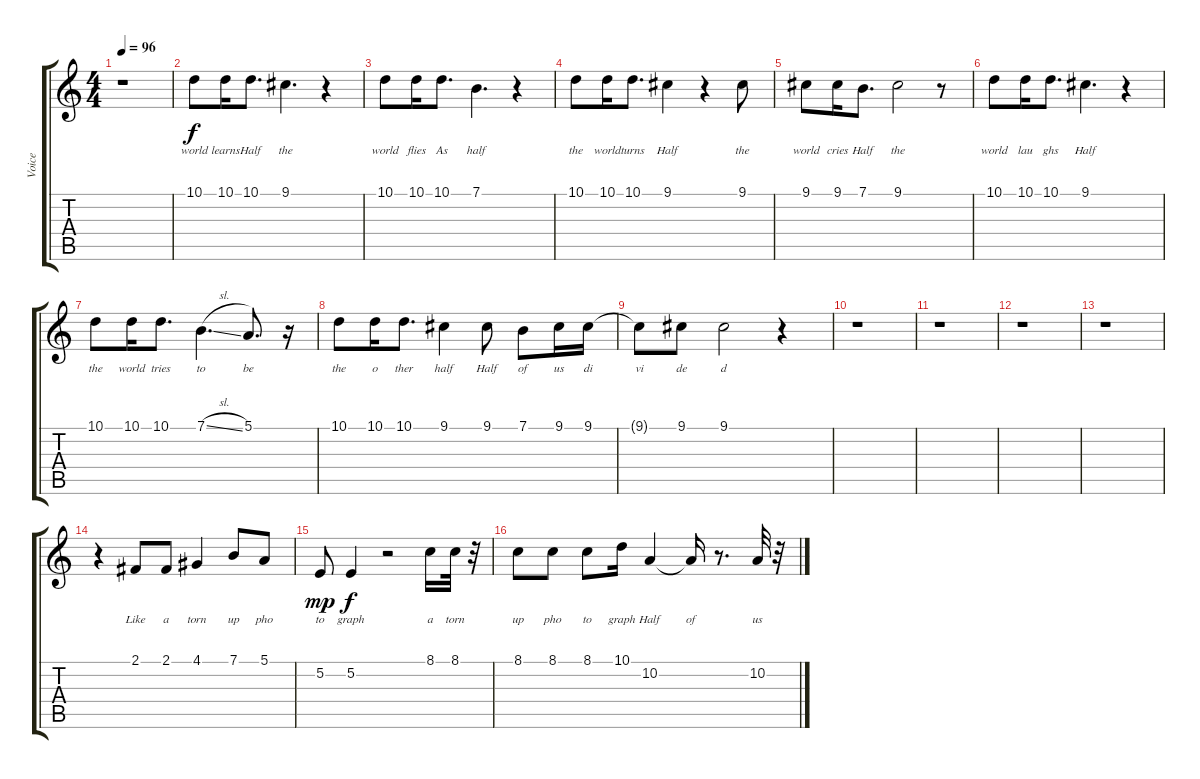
\track ("Voice" "Voice") {instrument lead3calliope}
\staff {score tabs}
\tuning (E4 B3 G3 D3 A2 E2) {hide}
\ts (4 4)
\tempo 96
\clef g2
\ks c
r.1{dy f} |
10.1.8{lyrics (0 "world") lyrics (1 "") lyrics (2 "") lyrics (3 "") lyrics (4 "")} 10.1.16{lyrics (0 "learns") lyrics (1 "") lyrics (2 "") lyrics (3 "") lyrics (4 "")} 10.1.8{d lyrics (0 "Half") lyrics (1 "") lyrics (2 "") lyrics (3 "") lyrics (4 "")} 9.1.4{d lyrics (0 "the") lyrics (1 "") lyrics (2 "") lyrics (3 "") lyrics (4 "")} r.4 |
10.1.8{lyrics (0 "world") lyrics (1 "") lyrics (2 "") lyrics (3 "") lyrics (4 "")} 10.1.16{lyrics (0 "flies") lyrics (1 "") lyrics (2 "") lyrics (3 "") lyrics (4 "")} 10.1.8{d lyrics (0 "As") lyrics (1 "") lyrics (2 "") lyrics (3 "") lyrics (4 "")} 7.1.4{d lyrics (0 "half") lyrics (1 "") lyrics (2 "") lyrics (3 "") lyrics (4 "")} r.4 |
10.1.8{lyrics (0 "the") lyrics (1 "") lyrics (2 "") lyrics (3 "") lyrics (4 "")} 10.1.16{lyrics (0 "world") lyrics (1 "") lyrics (2 "") lyrics (3 "") lyrics (4 "")} 10.1.8{d lyrics (0 "turns") lyrics (1 "") lyrics (2 "") lyrics (3 "") lyrics (4 "")} 9.1.4{lyrics (0 "Half") lyrics (1 "") lyrics (2 "") lyrics (3 "") lyrics (4 "")} r.4 9.1.8{lyrics (0 "the") lyrics (1 "") lyrics (2 "") lyrics (3 "") lyrics (4 "")} |
9.1.8{lyrics (0 "world") lyrics (1 "") lyrics (2 "") lyrics (3 "") lyrics (4 "")} 9.1.16{lyrics (0 "cries") lyrics (1 "") lyrics (2 "") lyrics (3 "") lyrics (4 "")} 7.1.8{d lyrics (0 "Half") lyrics (1 "") lyrics (2 "") lyrics (3 "") lyrics (4 "")} 9.1.2{lyrics (0 "the") lyrics (1 "") lyrics (2 "") lyrics (3 "") lyrics (4 "")} r.8 |
10.1.8{lyrics (0 "world") lyrics (1 "") lyrics (2 "") lyrics (3 "") lyrics (4 "")} 10.1.16{lyrics (0 "lau") lyrics (1 "") lyrics (2 "") lyrics (3 "") lyrics (4 "")} 10.1.8{d lyrics (0 "ghs") lyrics (1 "") lyrics (2 "") lyrics (3 "") lyrics (4 "")} 9.1.4{d lyrics (0 "Half") lyrics (1 "") lyrics (2 "") lyrics (3 "") lyrics (4 "")} r.4 |
10.1.8{lyrics (0 "the") lyrics (1 "") lyrics (2 "") lyrics (3 "") lyrics (4 "")} 10.1.16{lyrics (0 "world") lyrics (1 "") lyrics (2 "") lyrics (3 "") lyrics (4 "")} 10.1.8{d lyrics (0 "tries") lyrics (1 "") lyrics (2 "") lyrics (3 "") lyrics (4 "")} 7.1{sl}.4{d lyrics (0 "to") lyrics (1 "") lyrics (2 "") lyrics (3 "") lyrics (4 "")} 5.1.8{d lyrics (0 "be") lyrics (1 "") lyrics (2 "") lyrics (3 "") lyrics (4 "")} r.16 |
10.1.8{lyrics (0 "the") lyrics (1 "") lyrics (2 "") lyrics (3 "") lyrics (4 "")} 10.1.16{lyrics (0 "o") lyrics (1 "") lyrics (2 "") lyrics (3 "") lyrics (4 "")} 10.1.8{d lyrics (0 "ther") lyrics (1 "") lyrics (2 "") lyrics (3 "") lyrics (4 "")} 9.1.4{lyrics (0 "half") lyrics (1 "") lyrics (2 "") lyrics (3 "") lyrics (4 "")} 9.1.8{lyrics (0 "Half") lyrics (1 "") lyrics (2 "") lyrics (3 "") lyrics (4 "")} 7.1.8{lyrics (0 "of") lyrics (1 "") lyrics (2 "") lyrics (3 "") lyrics (4 "")} 9.1.16{lyrics (0 "us") lyrics (1 "") lyrics (2 "") lyrics (3 "") lyrics (4 "")} 9.1.16{lyrics (0 "di") lyrics (1 "") lyrics (2 "") lyrics (3 "") lyrics (4 "")} |
9.1{t}.8{lyrics (0 "vi") lyrics (1 "") lyrics (2 "") lyrics (3 "") lyrics (4 "")} 9.1.8{lyrics (0 "de") lyrics (1 "") lyrics (2 "") lyrics (3 "") lyrics (4 "")} 9.1.2{lyrics (0 "d") lyrics (1 "") lyrics (2 "") lyrics (3 "") lyrics (4 "")} r.4 |
r.1 |
r.1 |
r.1 |
r.1 |
r.4 2.1.8{lyrics (0 "Like") lyrics (1 "") lyrics (2 "") lyrics (3 "") lyrics (4 "")} 2.1.8{lyrics (0 "a") lyrics (1 "") lyrics (2 "") lyrics (3 "") lyrics (4 "")} 4.1.4{lyrics (0 "torn") lyrics (1 "") lyrics (2 "") lyrics (3 "") lyrics (4 "")} 7.1.8{lyrics (0 "up") lyrics (1 "") lyrics (2 "") lyrics (3 "") lyrics (4 "")} 5.1.8{lyrics (0 "pho") lyrics (1 "") lyrics (2 "") lyrics (3 "") lyrics (4 "")} |
5.2.8{lyrics (0 "to") lyrics (1 "") lyrics (2 "") lyrics (3 "") lyrics (4 "") dy mp} 5.2.4{lyrics (0 "graph") lyrics (1 "") lyrics (2 "") lyrics (3 "") lyrics (4 "") dy f} r.2 8.1.16{lyrics (0 "a") lyrics (1 "") lyrics (2 "") lyrics (3 "") lyrics (4 "")} 8.1.32{lyrics (0 "torn") lyrics (1 "") lyrics (2 "") lyrics (3 "") lyrics (4 "")} r.32 |
8.1.8{lyrics (0 "up") lyrics (1 "") lyrics (2 "") lyrics (3 "") lyrics (4 "")} 8.1.8{lyrics (0 "pho") lyrics (1 "") lyrics (2 "") lyrics (3 "") lyrics (4 "")} 8.1.8{lyrics (0 "to") lyrics (1 "") lyrics (2 "") lyrics (3 "") lyrics (4 "")} 10.1.16{lyrics (0 "graph") lyrics (1 "") lyrics (2 "") lyrics (3 "") lyrics (4 "")} 10.2.4{lyrics (0 "Half") lyrics (1 "") lyrics (2 "") lyrics (3 "") lyrics (4 "")} 10.2{t}.16{lyrics (0 "of") lyrics (1 "") lyrics (2 "") lyrics (3 "") lyrics (4 "")} r.8{d} 10.2.32{lyrics (0 "us") lyrics (1 "") lyrics (2 "") lyrics (3 "") lyrics (4 "")} r.32
